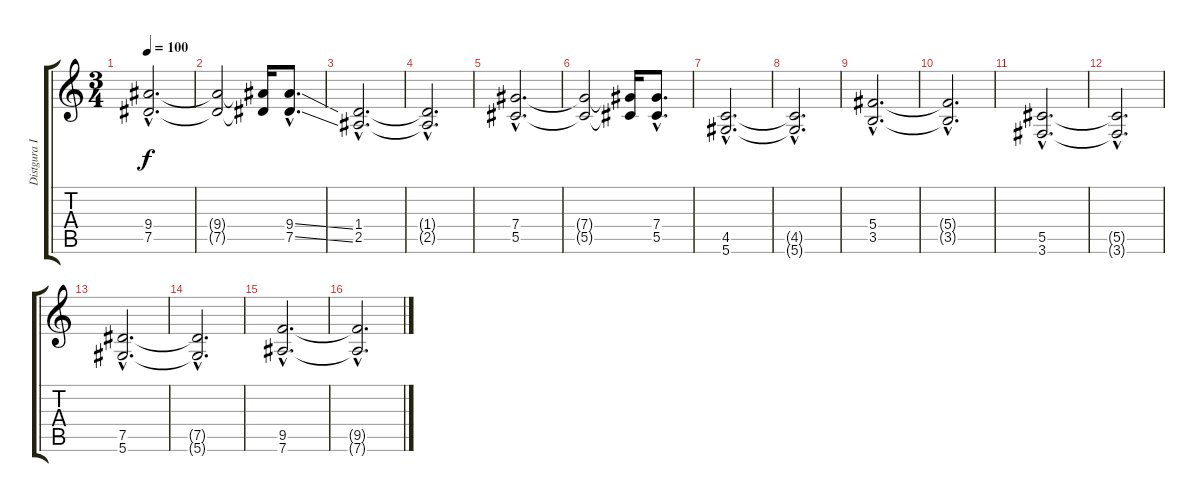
\track ("Distgura I [Rythm]" "Distgura I") {instrument distortionguitar}
\staff {score tabs}
\tuning (Eb4 Bb3 Gb3 Db3 Ab2 Eb2) {hide}
\ts (3 4)
\tempo 100
\clef g2
\ks c
(9.4{hac} 7.5{hac}).2{d dy f} |
(9.4{t} 7.5{t}).2 (9.4{t} 7.5{t}).16 (9.4{ss hac} 7.5{ss hac}).8{d} |
(1.4{hac} 2.5{hac}).2{d} |
(1.4{hac t} 2.5{hac t}).2{d} |
(7.4{hac} 5.5{hac}).2{d} |
(7.4{t} 5.5{t}).2 (7.4{t} 5.5{t}).16 (7.4{hac} 5.5{hac}).8{d} |
(4.5{hac} 5.6{hac}).2{d} |
(4.5{hac t} 5.6{hac t}).2{d} |
(5.4{hac} 3.5{hac}).2{d} |
(5.4{hac t} 3.5{hac t}).2{d} |
(5.5{hac} 3.6{hac}).2{d} |
(5.5{hac t} 3.6{hac t}).2{d} |
(7.5{hac} 5.6{hac}).2{d} |
(7.5{hac t} 5.6{hac t}).2{d} |
(9.5{hac} 7.6{hac}).2{d} |
(9.5{hac t} 7.6{hac t}).2{d}
